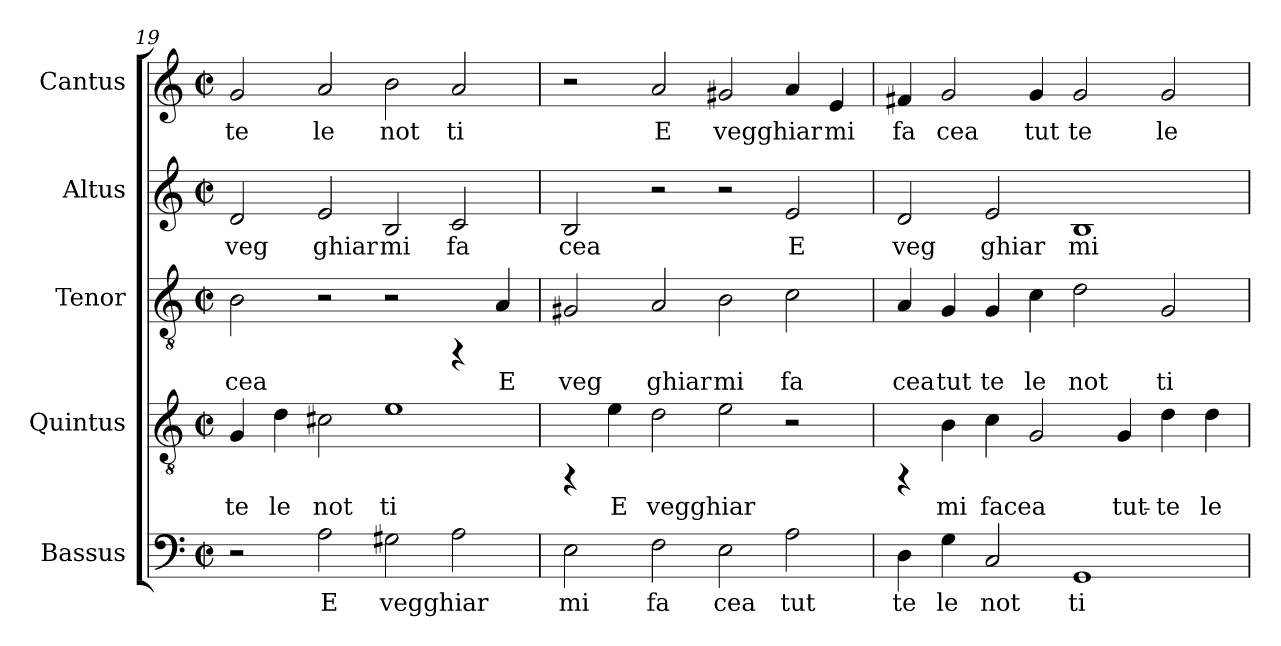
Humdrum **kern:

**kern	**text	**kern	**text	**kern	**text	**kern	**text	**kern	**text
*part5	*part5	*part4	*part4	*part3	*part3	*part2	*part2	*part1	*part1
*staff5	*staff5	*staff4	*staff4	*staff3	*staff3	*staff2	*staff2	*staff1	*staff1
*I"Bassus	*	*I"Quintus	*	*I"Tenor	*	*I"Altus	*	*I"Cantus	*
*clefF4	*	*clefGv2	*	*clefGv2	*	*clefG2	*	*clefG2	*
*k[]	*	*k[]	*	*k[]	*	*k[]	*	*k[]	*
*C:	*	*C:	*	*C:	*	*C:	*	*C:	*
*M2/2	*	*M2/2	*	*M2/2	*	*M2/2	*	*M2/2	*
*met(c|)	*	*met(c|)	*	*met(c|)	*	*met(c|)	*	*met(c|)	*
=19	=19	=19	=19	=19	=19	=19	=19	=19	=19
!	!	!	!LO:LY:b:cj	!	!LO:LY:b:cj	!	!LO:LY:b	!	!LO:LY:b:cj
2r	.	4G/	te	2B\	cea	2d/	veg	2g/	te
!	!	!	!LO:LY:b:cj	!	!	!	!	!	!
.	.	4d\	le	.	.	.	.	.	.
!	!LO:LY:b:cj	!	!LO:LY:b:cj	!	!	!	!LO:LY:b	!	!LO:LY:b:cj
2A\	E	2c#X\	not	2r	.	2e/	ghiar	2a/	le
!	!LO:LY:b:cj	!	!LO:LY:b:cj	!	!	!	!LO:LY:b	!	!LO:LY:b:cj
2G#X\	vegghiar	1e	ti	2r	.	2B/	mi	2b\	not
!	!LO:LY:b:cj	!	!	!	!	!	!LO:LY:b	!	!LO:LY:b:cj
2A\	.	.	.	4rFF	.	2c/	fa	2a/	ti
!	!	!	!	!	!LO:LY:b:cj	!	!	!	!
.	.	.	.	4A/	E	.	.	.	.
!!LO:PB:g=z
=20	=20	=20	=20	=20	=20	=20	=20	=20	=20
!	!LO:LY:b:cj	!	!	!	!LO:LY:b:cj	!	!LO:LY:b	!	!
2E\	mi	4rFF	.	2G#X/	veg	2B/	cea	2r	.
!	!	!	!LO:LY:b:cj	!	!	!	!	!	!
.	.	4e\	E	.	.	.	.	.	.
!	!LO:LY:b:cj	!	!LO:LY:b:cj	!	!LO:LY:b:cj	!	!	!	!LO:LY:b:cj
2F\	fa	2d\	vegghiar	2A/	ghiar	2r	.	2a/	E
!	!LO:LY:b:cj	!	!LO:LY:b:cj	!	!LO:LY:b:cj	!	!	!	!LO:LY:b:cj
2E\	cea	2e\	.	2B\	mi	2r	.	2g#X/	vegghiar
!	!LO:LY:b:cj	!	!	!	!LO:LY:b:cj	!	!LO:LY:b	!	!LO:LY:b:cj
2A\	tut	2r	.	2c\	fa	2e/	E	4a/	.
!	!	!	!	!	!	!	!	!	!LO:LY:b:cj
.	.	.	.	.	.	.	.	4e/	mi
=21	=21	=21	=21	=21	=21	=21	=21	=21	=21
!	!LO:LY:b:cj	!	!	!	!LO:LY:b:cj	!	!LO:LY:b	!	!LO:LY:b:cj
4D\	te	4rFF	.	4A/	cea	2d/	veg	4f#X/	fa
!	!LO:LY:b:cj	!	!LO:LY:b:cj	!	!LO:LY:b:cj	!	!	!	!LO:LY:b:cj
4G\	le	4B\	mi	4G/	tut	.	.	2g/	cea
!	!LO:LY:b:cj	!	!LO:LY:b:cj	!	!LO:LY:b:cj	!	!LO:LY:b	!	!
2C/	not	4c\	facea	4G/	te	2e/	ghiar	.	.
!	!	!	!LO:LY:b:cj	!	!LO:LY:b:cj	!	!	!	!LO:LY:b:cj
.	.	2G/	.	4c\	le	.	.	4g/	tut
!	!LO:LY:b:cj	!	!	!	!LO:LY:b:cj	!	!LO:LY:b	!	!LO:LY:b:cj
1GG	ti	.	.	2d\	not	1B	mi	2g/	te
!	!	!	!LO:LY:b:cj	!	!	!	!	!	!
.	.	4G/	tut-	.	.	.	.	.	.
!	!	!	!LO:LY:b:cj	!	!LO:LY:b:cj	!	!	!	!LO:LY:b:cj
.	.	4d\	-te	2G/	ti	.	.	2g/	le
!	!	!	!LO:LY:b:cj	!	!	!	!	!	!
.	.	4d\	le	.	.	.	.	.	.
=	=	=	=	=	=	=	=	=	=
*-	*-	*-	*-	*-	*-	*-	*-	*-	*-
